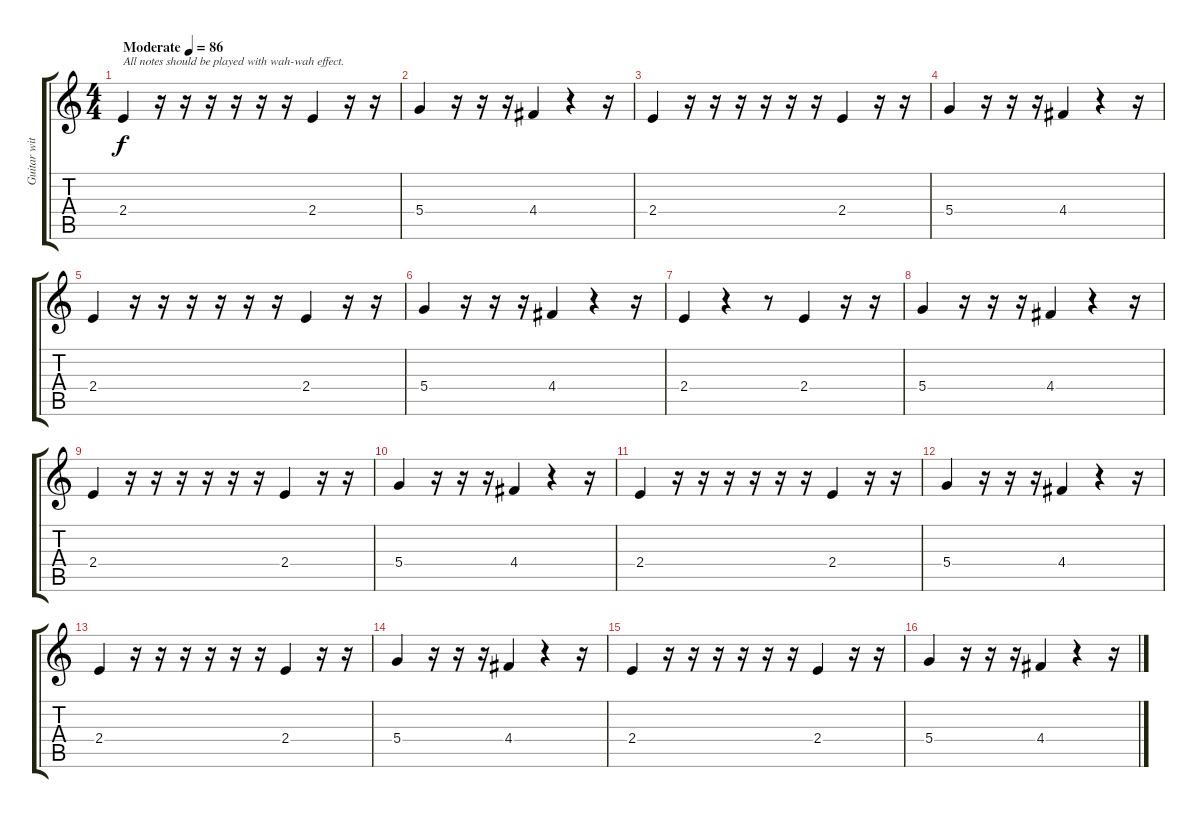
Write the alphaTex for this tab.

\track ("Guitar with wah wah" "Guitar wit") {instrument electricguitarjazz}
\staff {score tabs}
\tuning (E4 B3 G3 D3 A2 E2) {hide}
\ts (4 4)
\tempo (86 "Moderate")
\clef g2
\ks c
2.4.4{txt "All notes should be played with wah-wah effect." dy f instrument electricguitarjazz} r.16 r.16 r.16 r.16 r.16 r.16 2.4.4 r.16 r.16 |
5.4.4 r.16 r.16 r.16 4.4.4 r.4 r.16 |
2.4.4 r.16 r.16 r.16 r.16 r.16 r.16 2.4.4 r.16 r.16 |
5.4.4 r.16 r.16 r.16 4.4.4 r.4 r.16 |
2.4.4 r.16 r.16 r.16 r.16 r.16 r.16 2.4.4 r.16 r.16 |
5.4.4 r.16 r.16 r.16 4.4.4 r.4 r.16 |
2.4.4 r.4 r.8 2.4.4 r.16 r.16 |
5.4.4 r.16 r.16 r.16 4.4.4 r.4 r.16 |
2.4.4 r.16 r.16 r.16 r.16 r.16 r.16 2.4.4 r.16 r.16 |
5.4.4 r.16 r.16 r.16 4.4.4 r.4 r.16 |
2.4.4 r.16 r.16 r.16 r.16 r.16 r.16 2.4.4 r.16 r.16 |
5.4.4 r.16 r.16 r.16 4.4.4 r.4 r.16 |
2.4.4 r.16 r.16 r.16 r.16 r.16 r.16 2.4.4 r.16 r.16 |
5.4.4 r.16 r.16 r.16 4.4.4 r.4 r.16 |
2.4.4 r.16 r.16 r.16 r.16 r.16 r.16 2.4.4 r.16 r.16 |
5.4.4 r.16 r.16 r.16 4.4.4 r.4 r.16
